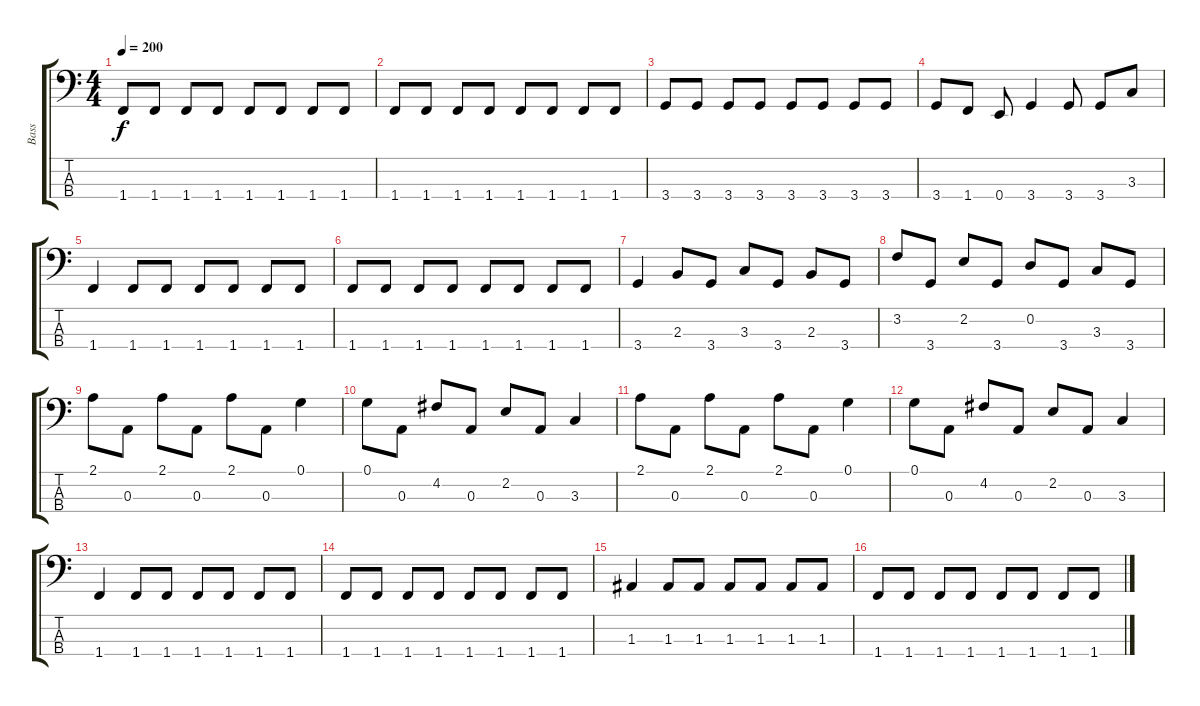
\track ("Bass" "Bass") {instrument electricbassfinger}
\staff {score tabs}
\tuning (G2 D2 A1 E1) {hide}
\ts (4 4)
\tempo 200
\clef f4
\ks c
1.4.8{dy f} 1.4.8 1.4.8 1.4.8 1.4.8 1.4.8 1.4.8 1.4.8 |
1.4.8 1.4.8 1.4.8 1.4.8 1.4.8 1.4.8 1.4.8 1.4.8 |
3.4.8 3.4.8 3.4.8 3.4.8 3.4.8 3.4.8 3.4.8 3.4.8 |
3.4.8 1.4.8 0.4.8 3.4.4 3.4.8 3.4.8 3.3.8 |
1.4.4 1.4.8 1.4.8 1.4.8 1.4.8 1.4.8 1.4.8 |
1.4.8 1.4.8 1.4.8 1.4.8 1.4.8 1.4.8 1.4.8 1.4.8 |
3.4.4 2.3.8 3.4.8 3.3.8 3.4.8 2.3.8 3.4.8 |
3.2.8 3.4.8 2.2.8 3.4.8 0.2.8 3.4.8 3.3.8 3.4.8 |
2.1.8 0.3.8 2.1.8 0.3.8 2.1.8 0.3.8 0.1.4 |
0.1.8 0.3.8 4.2.8 0.3.8 2.2.8 0.3.8 3.3.4 |
2.1.8 0.3.8 2.1.8 0.3.8 2.1.8 0.3.8 0.1.4 |
0.1.8 0.3.8 4.2.8 0.3.8 2.2.8 0.3.8 3.3.4 |
1.4.4 1.4.8 1.4.8 1.4.8 1.4.8 1.4.8 1.4.8 |
1.4.8 1.4.8 1.4.8 1.4.8 1.4.8 1.4.8 1.4.8 1.4.8 |
1.3.4 1.3.8 1.3.8 1.3.8 1.3.8 1.3.8 1.3.8 |
1.4.8 1.4.8 1.4.8 1.4.8 1.4.8 1.4.8 1.4.8 1.4.8
